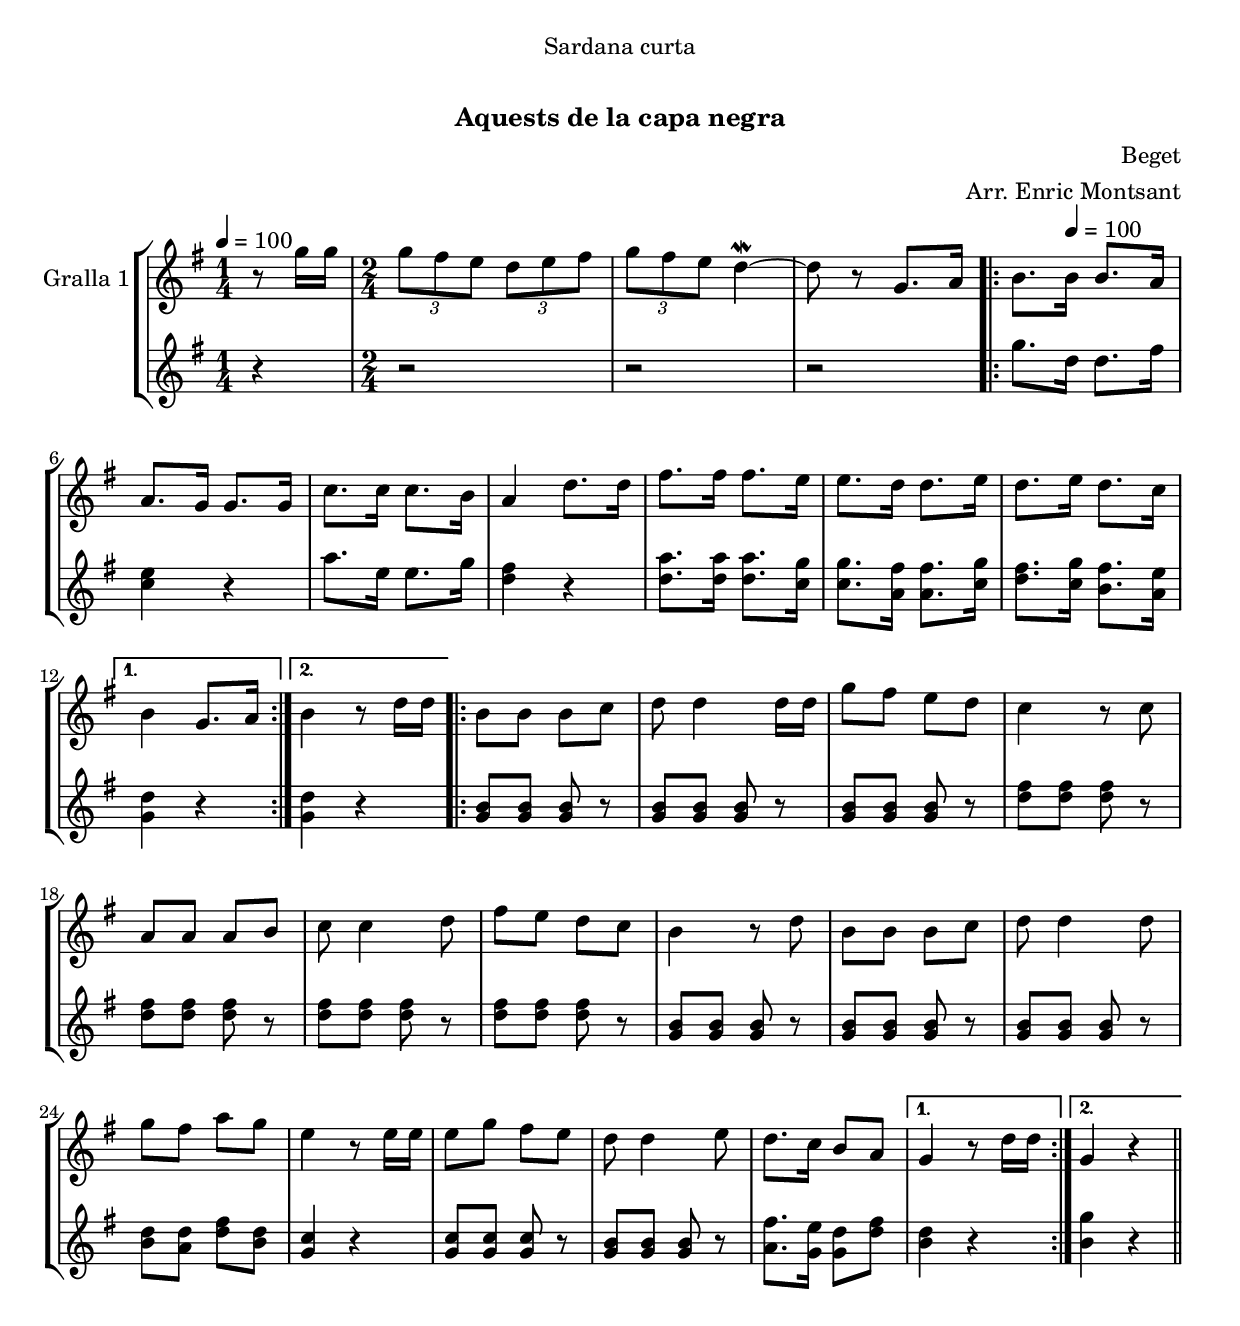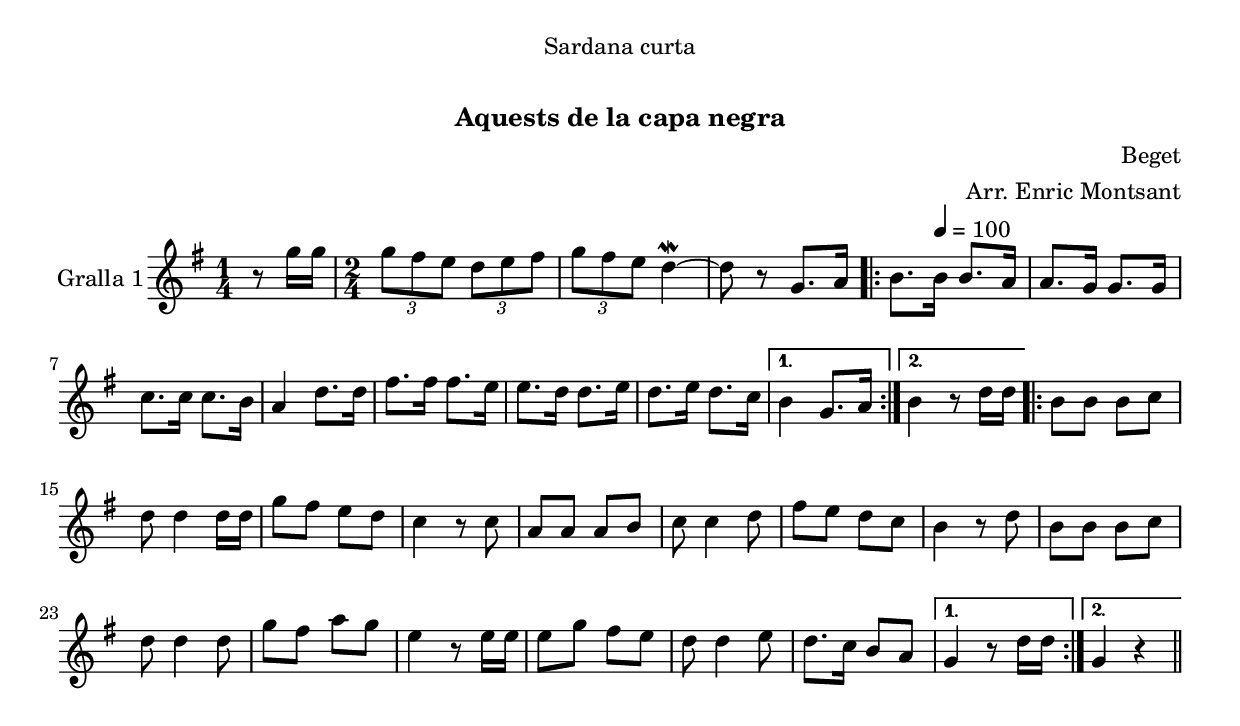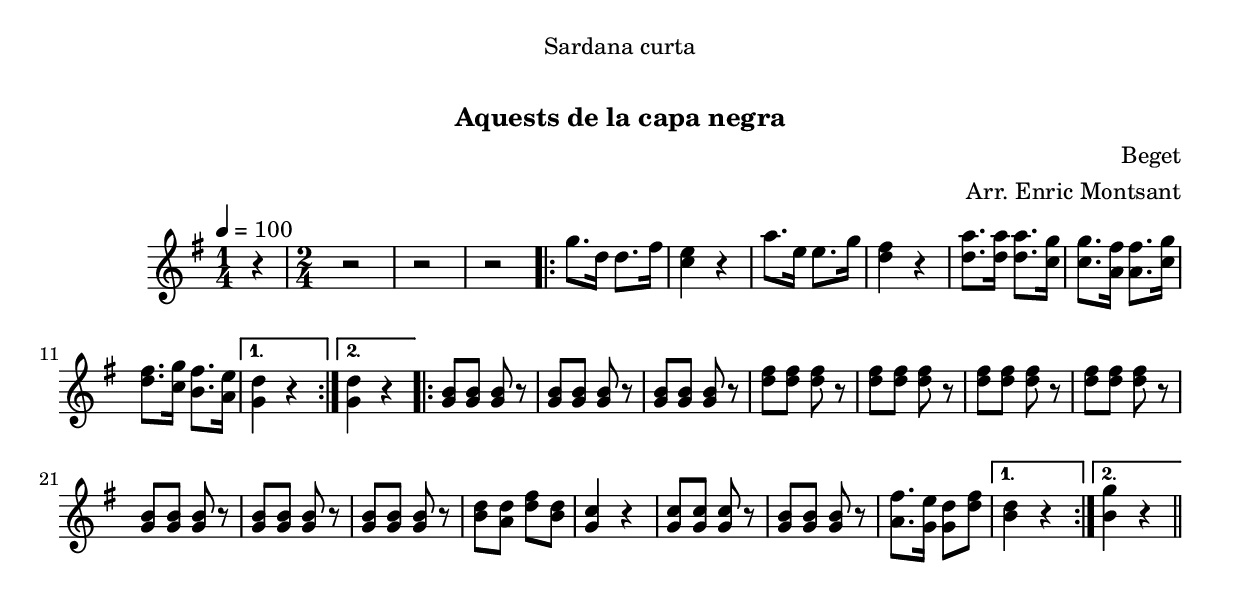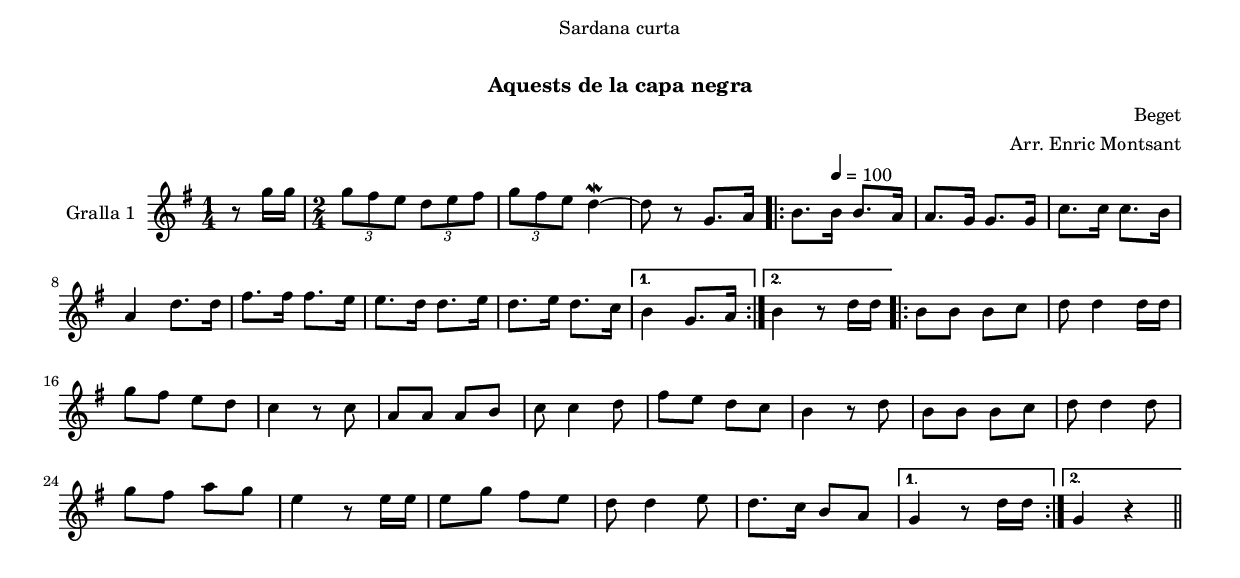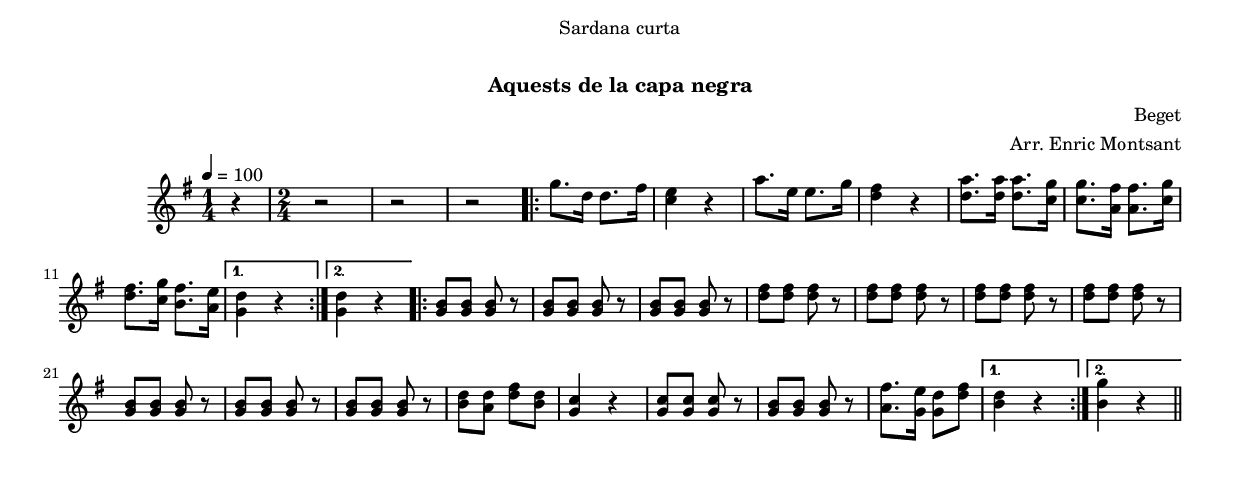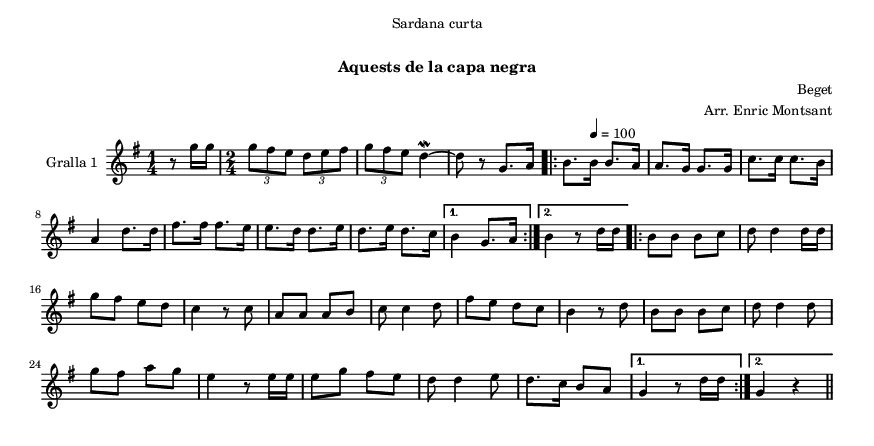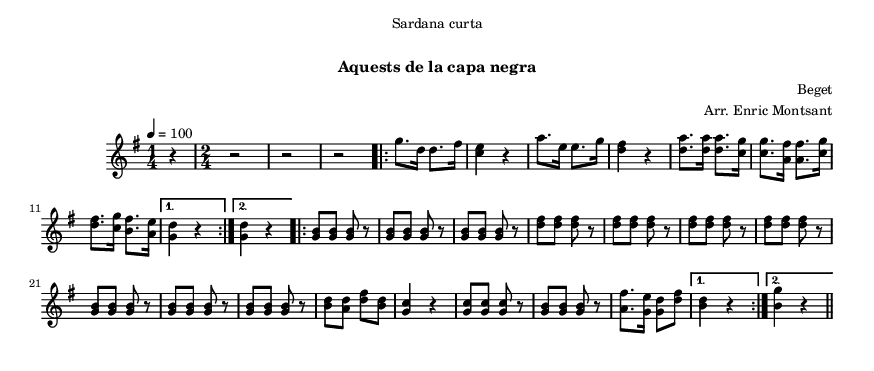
\version "2.16.0"

\header {
  dedication="Sardana curta"
  title="          "
  subtitle="Aquests de la capa negra"
  subsubtitle=""
  poet=""
  meter=""
  piece=""
  composer="Beget"
  arranger="Arr. Enric Montsant"
  opus=""
  instrument=""
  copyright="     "
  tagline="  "
}

liniaroAa =
\relative g''
{
  \clef treble
  \key g \major
  \time 1/4
  r8 g16 g  |
  \time 2/4   \times 2/3 { g8 fis e } \times 2/3 { d e fis }  |
  \times 2/3 { g8 fis e } d4 ~ \mordent  |
  d8 r g,8. a16  |
  %05
  \repeat volta 2 { b8. \tempo 4 = 100 b16 b8. a16  |
  a8. g16 g8. g16  |
  c8. c16 c8. b16  |
  a4 d8. d16  |
  fis8. fis16 fis8. e16  |
  %10
  e8. d16 d8. e16  |
  d8. e16 d8. c16 }
  \alternative { { b4 g8. a16 }
  { b4 r8 d16 d } }
  \repeat volta 2 { b8 b b c  |
  %15
  d8 d4 d16 d  |
  g8 fis e d  |
  c4 r8 c  |
  a8 a a b  |
  c8 c4 d8  |
  %20
  fis8 e d c  |
  b4 r8 d  |
  b8 b b c  |
  d8 d4 d8  |
  g8 fis a g  |
  %25
  e4 r8 e16 e  |
  e8 g fis e  |
  d8 d4 e8  |
  d8. c16 b8 a }
  \alternative { { g4 r8 d'16 d }
  %30
  { g,4 r } } \bar "||"
}

liniaroAb =
\relative g''
{
  \tempo 4 = 100
  \clef treble
  \key g \major
  \time 1/4
  r4  |
  \time 2/4   r2  |
  r2  |
  r2  |
  %05
  \repeat volta 2 { g8. d16 d8. fis16  |
  <c e>4 r  |
  a'8. e16 e8. g16  |
  <d fis>4 r  |
  <d a'>8. <d a'>16 <d a'>8. <c g'>16  |
  %10
  <c g'>8. <a fis'>16 <a fis'>8. <c g'>16  |
  <d fis>8. <c g'>16 <b fis'>8. <a e'>16 }
  \alternative { { <g d'>4 r }
  { <g d'>4 r } }
  \repeat volta 2 { <g b>8 <g b> <g b> r  |
  %15
  <g b>8 <g b> <g b> r  |
  <g b>8 <g b> <g b> r  |
  <d' fis>8 <d fis> <d fis> r  |
  <d fis>8 <d fis> <d fis> r  |
  <d fis>8 <d fis> <d fis> r  |
  %20
  <d fis>8 <d fis> <d fis> r  |
  <g, b>8 <g b> <g b> r  |
  <g b>8 <g b> <g b> r  |
  <g b>8 <g b> <g b> r  |
  <b d>8 <a d> <d fis> <b d>  |
  %25
  <g c>4 r  |
  <g c>8 <g c> <g c> r  |
  <g b>8 <g b> <g b> r  |
  <a fis'>8. <g e'>16 <g d'>8 <d' fis> }
  \alternative { { <b d>4 r }
  %30
  { <b g'>4 r } } \bar "||"
}

\book {

\paper {
  print-page-number = false
  #(set-paper-size "a4")
  #(layout-set-staff-size 20)
}

\bookpart {
  \score {
    \new StaffGroup {
      \override Score.RehearsalMark #'self-alignment-X = #LEFT
      <<
        \new Staff \with {instrumentName = #"Gralla 1" } \liniaroAa
        \new Staff \with {instrumentName = #"" } \liniaroAb
      >>
    }
    \layout {}
  }\score { \unfoldRepeats
    \new StaffGroup {
      \override Score.RehearsalMark #'self-alignment-X = #LEFT
      <<
        \new Staff \with {instrumentName = #"Gralla 1" } \liniaroAa
        \new Staff \with {instrumentName = #"" } \liniaroAb
      >>
    }
    \midi {}
  }
}

\bookpart {
  \header {}
  \score {
    \new StaffGroup {
      \override Score.RehearsalMark #'self-alignment-X = #LEFT
      <<
        \new Staff \with {instrumentName = #"Gralla 1" } \liniaroAa
      >>
    }
    \layout {}
  }\score { \unfoldRepeats
    \new StaffGroup {
      \override Score.RehearsalMark #'self-alignment-X = #LEFT
      <<
        \new Staff \with {instrumentName = #"Gralla 1" } \liniaroAa
      >>
    }
    \midi {}
  }
}

\bookpart {
  \header {}
  \score {
    \new StaffGroup {
      \override Score.RehearsalMark #'self-alignment-X = #LEFT
      <<
        \new Staff \with {instrumentName = #"" } \liniaroAb
      >>
    }
    \layout {}
  }\score { \unfoldRepeats
    \new StaffGroup {
      \override Score.RehearsalMark #'self-alignment-X = #LEFT
      <<
        \new Staff \with {instrumentName = #"" } \liniaroAb
      >>
    }
    \midi {}
  }
}

}

\book {

\paper {
  print-page-number = false
  #(set-paper-size "a5landscape")
  #(layout-set-staff-size 16)
  #(define output-suffix "a5")
}

\bookpart {
  \header {}
  \score {
    \new StaffGroup {
      \override Score.RehearsalMark #'self-alignment-X = #LEFT
      <<
        \new Staff \with {instrumentName = #"Gralla 1" } \liniaroAa
      >>
    }
    \layout {}
  }
}

\bookpart {
  \header {}
  \score {
    \new StaffGroup {
      \override Score.RehearsalMark #'self-alignment-X = #LEFT
      <<
        \new Staff \with {instrumentName = #"" } \liniaroAb
      >>
    }
    \layout {}
  }
}

}

\book {

\paper {
  print-page-number = false
  #(set-paper-size "a6landscape")
  #(layout-set-staff-size 12)
  #(define output-suffix "a6")
}

\bookpart {
  \header {}
  \score {
    \new StaffGroup {
      \override Score.RehearsalMark #'self-alignment-X = #LEFT
      <<
        \new Staff \with {instrumentName = #"Gralla 1" } \liniaroAa
      >>
    }
    \layout {}
  }
}

\bookpart {
  \header {}
  \score {
    \new StaffGroup {
      \override Score.RehearsalMark #'self-alignment-X = #LEFT
      <<
        \new Staff \with {instrumentName = #"" } \liniaroAb
      >>
    }
    \layout {}
  }
}

}

